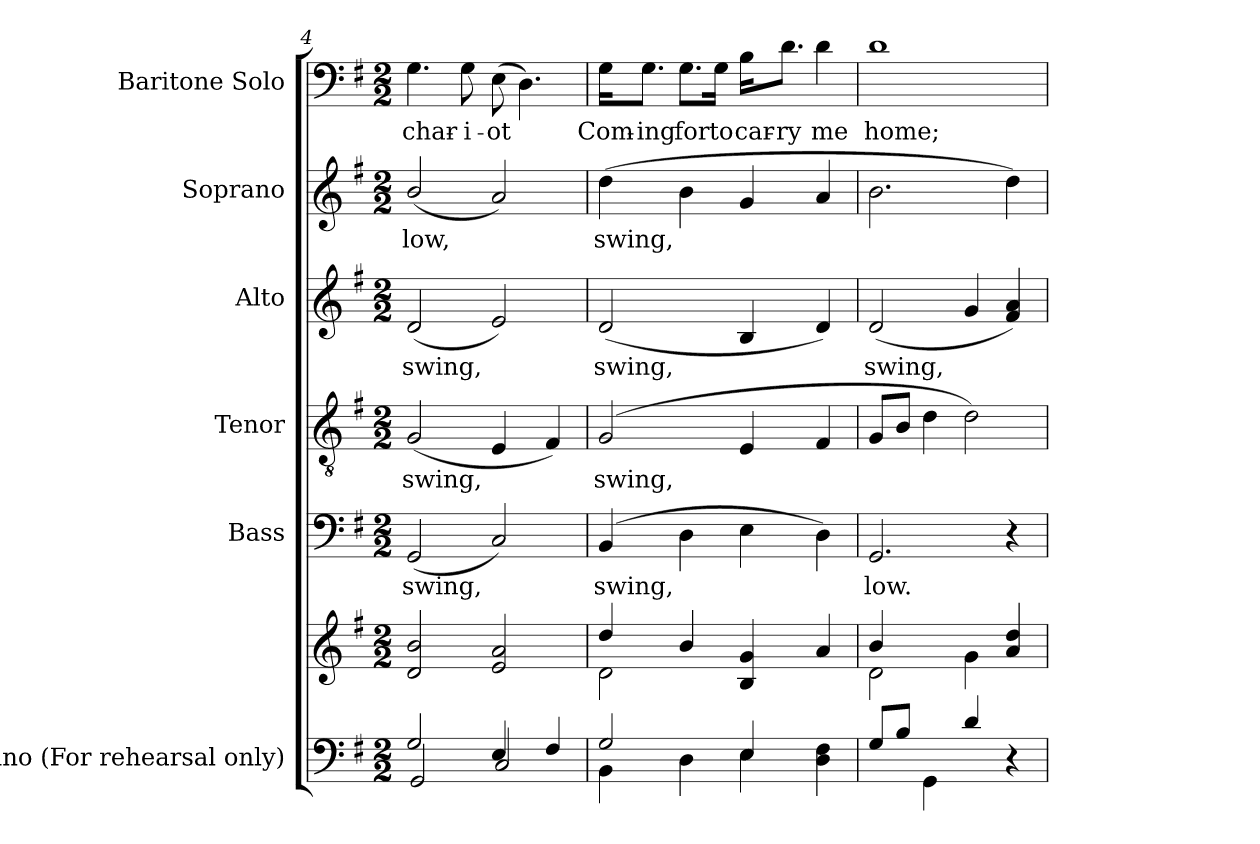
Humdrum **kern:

**kern	**kern	**kern	**text	**kern	**text	**kern	**text	**kern	**text	**kern	**text
*part6	*part6	*part5	*part5	*part4	*part4	*part3	*part3	*part2	*part2	*part1	*part1
*staff7	*staff6	*staff5	*staff5	*staff4	*staff4	*staff3	*staff3	*staff2	*staff2	*staff1	*staff1
*I"Piano (For rehearsal only)	*	*I"Bass	*	*I"Tenor	*	*I"Alto	*	*I"Soprano	*	*I"Baritone Solo	*
*I'Pno.	*	*I'B.	*	*I'T.	*	*I'A.	*	*I'S.	*	*I'Bar. Solo	*
*clefF4	*clefG2	*clefF4	*	*clefGv2	*	*clefG2	*	*clefG2	*	*clefF4	*
*	*	*	*	*ITrd7c12	*	*	*	*	*	*	*
*k[f#]	*k[f#]	*k[f#]	*	*k[f#]	*	*k[f#]	*	*k[f#]	*	*k[f#]	*
*G:	*G:	*G:	*	*G:	*	*G:	*	*G:	*	*G:	*
*M2/2	*M2/2	*M2/2	*	*M2/2	*	*M2/2	*	*M2/2	*	*M2/2	*
=4	=4	=4	=4	=4	=4	=4	=4	=4	=4	=4	=4
*^	*	*	*	*	*	*	*	*	*	*	*
!	!	!	!	!LO:LY:b:color=#000000	!	!	!	!	!	!	!	!
!	!	!	!	!	!	!LO:LY:b:color=#000000	!	!	!	!	!	!
!	!	!	!	!	!	!	!	!LO:LY:b:color=#000000	!	!	!	!
!	!	!	!	!	!	!	!	!	!	!LO:LY:b:color=#000000	!	!
!	!	!	!	!	!	!	!	!	!	!	!	!LO:LY:b:color=#000000
2Gi/	2GGi/	2di/ 2bi	(2GGi/	swing,	(2GGi/	swing,	(2di/	swing,	(2bi/	low,	4.Gi\	char-
!	!	!	!	!	!	!	!	!	!	!	!	!LO:LY:b:color=#000000
.	.	.	.	.	.	.	.	.	.	.	8Gi\	-i-
!	!	!	!	!	!	!	!	!	!	!	!	!LO:LY:b:color=#000000
4Ei/	2Ci/	2ei/ 2ai	2Ci/)	.	4EEi/	.	2ei/)	.	2ai/)	.	(8Ei\	-ot
.	.	.	.	.	.	.	.	.	.	.	4.Di\)	.
4F#i/	.	.	.	.	4FF#i/)	.	.	.	.	.	.	.
=5	=5	=5	=5	=5	=5	=5	=5	=5	=5	=5	=5	=5
*	*	*^	*	*	*	*	*	*	*	*	*	*
!	!	!	!	!	!LO:LY:b:color=#000000	!	!	!	!	!	!	!	!
!	!	!	!	!	!	!	!LO:LY:b:color=#000000	!	!	!	!	!	!
!	!	!	!	!	!	!	!	!	!LO:LY:b:color=#000000	!	!	!	!
!	!	!	!	!	!	!	!	!	!	!	!LO:LY:b:color=#000000	!	!
!	!	!	!	!	!	!	!	!	!	!	!	!	!LO:LY:b:color=#000000
2Gi/	4BBi\	4ddi/	2di\	(4BBi/	swing,	(2GGi/	swing,	(2di/	swing,	(4ddi\	swing,	16Gi\KL	Com-
!	!	!	!	!	!	!	!	!	!	!	!	!	!LO:LY:b:color=#000000
.	.	.	.	.	.	.	.	.	.	.	.	8.Gi\J	-ing
!	!	!	!	!	!	!	!	!	!	!	!	!	!LO:LY:b:color=#000000
.	4Di\	4bi/	.	4Di\	.	.	.	.	.	4bi\	.	8.Gi\L	for
!	!	!	!	!	!	!	!	!	!	!	!	!	!LO:LY:b:color=#000000
.	.	.	.	.	.	.	.	.	.	.	.	16Gi\Jk	to
!	!	!	!	!	!	!	!	!	!	!	!	!	!LO:LY:b:color=#000000
4Ei/	4Ei\	4Bi/ 4gi	2ryy	4Ei\	.	4EEi/	.	4Bi/	.	4gi/	.	16Bi\KL	car-
!	!	!	!	!	!	!	!	!	!	!	!	!	!LO:LY:b:color=#000000
.	.	.	.	.	.	.	.	.	.	.	.	8.di\J	-ry
!	!	!	!	!	!	!	!	!	!	!	!	!	!LO:LY:b:color=#000000
4ryy	4Di\ 4F#i	4ai/	.	4Di\)	.	4FF#i/	.	4di/)	.	4ai/	.	4di\	me
*v	*v	*	*	*	*	*	*	*	*	*	*	*	*
!!LO:PB:g=z
=6	=6	=6	=6	=6	=6	=6	=6	=6	=6	=6	=6	=6
*^	*	*	*	*	*	*	*	*	*	*	*	*
!	!	!	!	!	!LO:LY:b:color=#000000	!	!	!	!	!	!	!	!
*v	*v	*	*	*	*	*	*	*	*	*	*	*	*
*^	*	*	*	*	*	*	*	*	*	*	*	*
!	!	!	!	!	!	!	!	!	!LO:LY:b:color=#000000	!	!	!	!
*v	*v	*	*	*	*	*	*	*	*	*	*	*	*
*^	*	*	*	*	*	*	*	*	*	*	*	*
!	!	!	!	!	!	!	!	!	!	!	!	!	!LO:LY:b:color=#000000
*v	*v	*	*	*	*	*	*	*	*	*	*	*	*
8Gi/L	4bi/	2di\	2.GGi/	low.	8GGi/L	.	(2di/	swing,	2.bi\	.	1di	home;
8Bi/J	.	.	.	.	8BBi/J	.	.	.	.	.	.	.
4GGi\	2.ryy	.	.	.	4Di\	.	.	.	.	.	.	.
4di/	.	4gi\	.	.	2Di\)	.	4gi/	.	.	.	.	.
4r	.	4ai/ 4ddi	4r	.	.	.	4f#i/ 4ai)	.	4ddi\)	.	.	.
*	*v	*v	*	*	*	*	*	*	*	*	*	*
=	=	=	=	=	=	=	=	=	=	=	=
*-	*-	*-	*-	*-	*-	*-	*-	*-	*-	*-	*-
